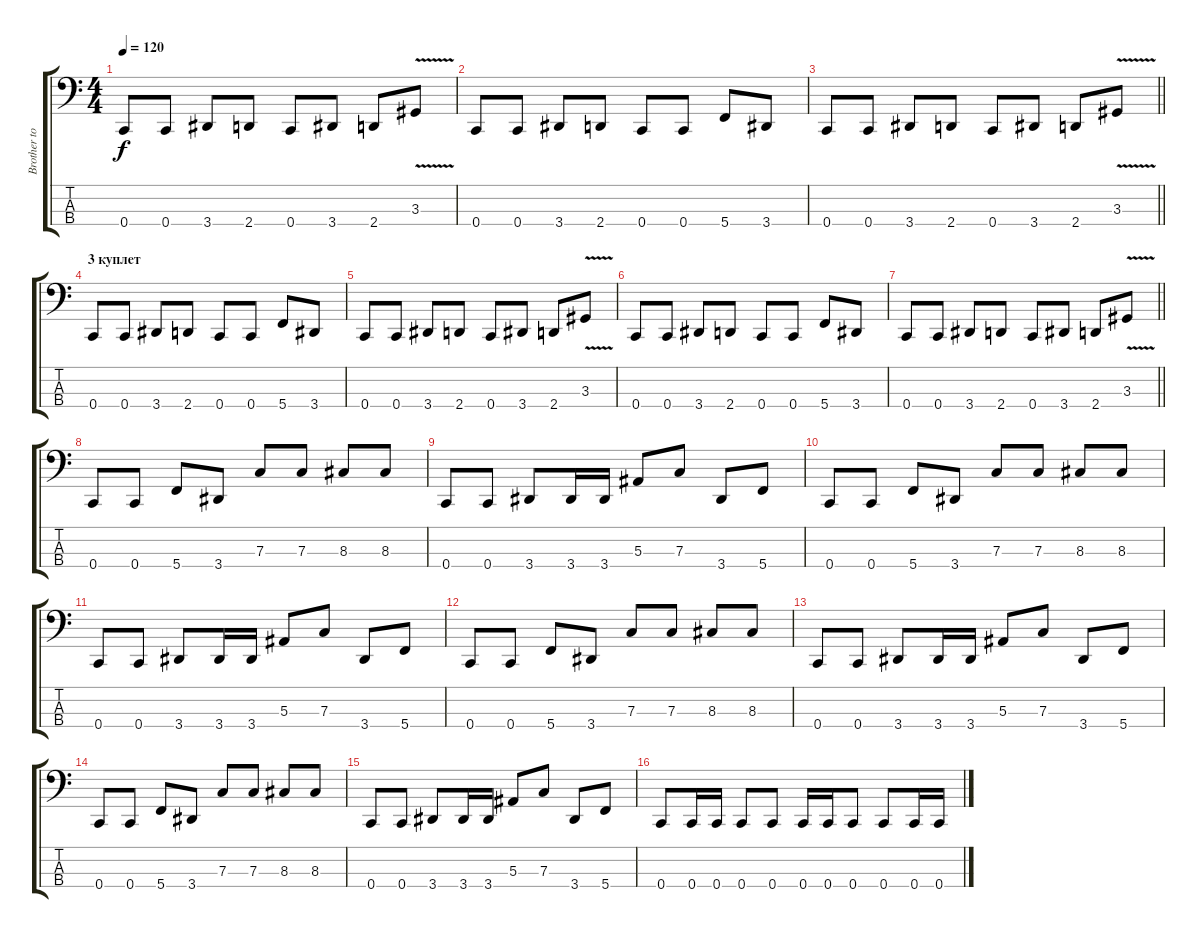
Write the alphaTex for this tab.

\track ("Brother to Skvig" "Brother to") {instrument slapbass1}
\staff {score tabs}
\tuning (Eb2 Bb1 F1 C1) {hide}
\ts (4 4)
\tempo 120
\clef f4
\ks c
0.4.8{dy f} 0.4.8 3.4.8 2.4.8 0.4.8 3.4.8 2.4.8 3.3{v}.8 |
0.4.8 0.4.8 3.4.8 2.4.8 0.4.8 0.4.8 5.4.8 3.4.8 |
\barLineRight lightlight
0.4.8 0.4.8 3.4.8 2.4.8 0.4.8 3.4.8 2.4.8 3.3{v}.8 |
\section ("" "3 куплет")
0.4.8 0.4.8 3.4.8 2.4.8 0.4.8 0.4.8 5.4.8 3.4.8 |
0.4.8 0.4.8 3.4.8 2.4.8 0.4.8 3.4.8 2.4.8 3.3{v}.8 |
0.4.8 0.4.8 3.4.8 2.4.8 0.4.8 0.4.8 5.4.8 3.4.8 |
\barLineRight lightlight
0.4.8 0.4.8 3.4.8 2.4.8 0.4.8 3.4.8 2.4.8 3.3{v}.8 |
0.4.8 0.4.8 5.4.8 3.4.8 7.3.8 7.3.8 8.3.8 8.3.8 |
0.4.8 0.4.8 3.4.8 3.4.16 3.4.16 5.3.8 7.3.8 3.4.8 5.4.8 |
0.4.8 0.4.8 5.4.8 3.4.8 7.3.8 7.3.8 8.3.8 8.3.8 |
0.4.8 0.4.8 3.4.8 3.4.16 3.4.16 5.3.8 7.3.8 3.4.8 5.4.8 |
0.4.8 0.4.8 5.4.8 3.4.8 7.3.8 7.3.8 8.3.8 8.3.8 |
0.4.8 0.4.8 3.4.8 3.4.16 3.4.16 5.3.8 7.3.8 3.4.8 5.4.8 |
0.4.8 0.4.8 5.4.8 3.4.8 7.3.8 7.3.8 8.3.8 8.3.8 |
0.4.8 0.4.8 3.4.8 3.4.16 3.4.16 5.3.8 7.3.8 3.4.8 5.4.8 |
0.4.8 0.4.16 0.4.16 0.4.8 0.4.8 0.4.16 0.4.16 0.4.8 0.4.8 0.4.16 0.4.16
